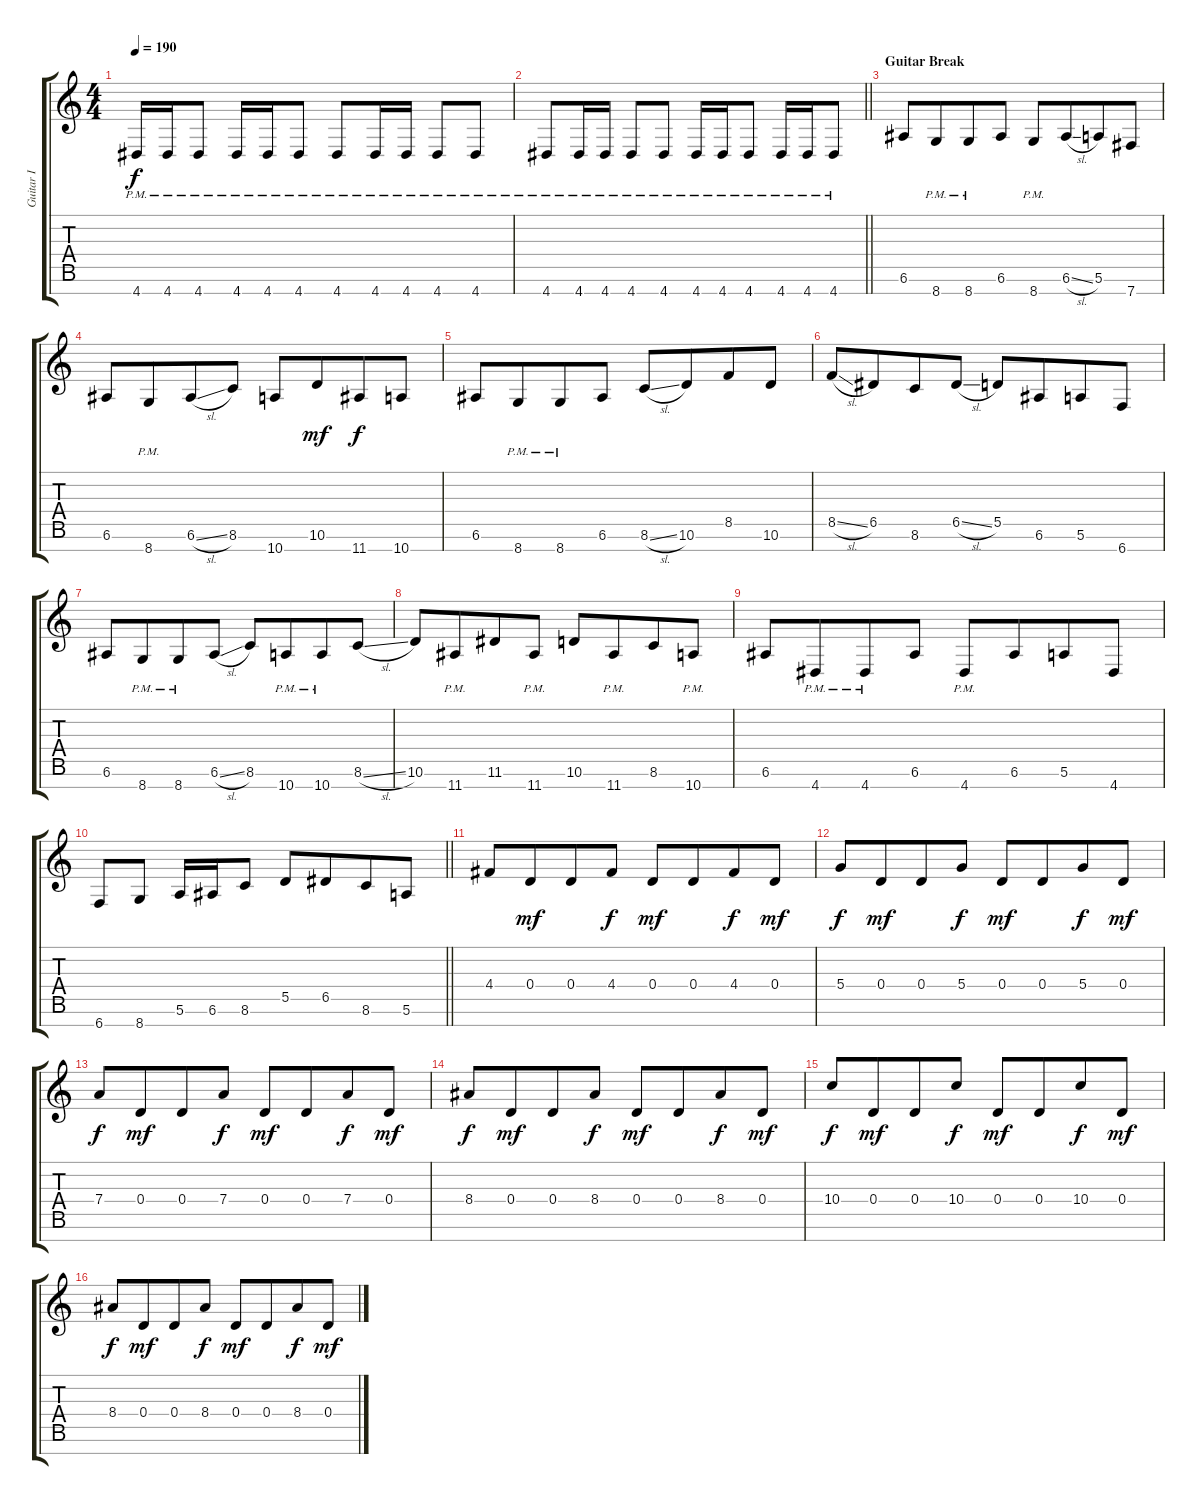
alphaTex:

\track ("Guitar I" "Guitar I") {instrument distortionguitar}
\staff {score tabs}
\tuning (E4 B3 G3 D3 A2 E2 B1) {hide}
\ts (4 4)
\tempo 190
\clef g2
\ks c
4.7{pm}.16{dy f} 4.7{pm}.16 4.7{pm}.8 4.7{pm}.16 4.7{pm}.16 4.7{pm}.8 4.7{pm}.8 4.7{pm}.16 4.7{pm}.16 4.7{pm}.8 4.7{pm}.8 |
\barLineRight lightlight
4.7{pm}.8 4.7{pm}.16 4.7{pm}.16 4.7{pm}.8 4.7{pm}.8 4.7{pm}.16 4.7{pm}.16 4.7{pm}.8 4.7{pm}.16 4.7{pm}.16 4.7{pm}.8 |
\section ("" "Guitar Break")
6.6.8 8.7{pm}.8{beam merge} 8.7{pm}.8 6.6.8 8.7{pm}.8 6.6{sl}.8{beam merge} 5.6.8 7.7.8 |
6.6.8 8.7{pm}.8{beam merge} 6.6{sl}.8 8.6.8 10.7.8 10.6.8{dy mf beam merge} 11.7.8{dy f} 10.7.8 |
6.6.8 8.7{pm}.8{beam merge} 8.7{pm}.8 6.6.8 8.6{sl}.8 10.6.8{beam merge} 8.5.8 10.6.8 |
8.5{sl}.8 6.5.8{beam merge} 8.6.8 6.5{sl}.8 5.5.8 6.6.8{beam merge} 5.6.8 6.7.8 |
6.6.8 8.7{pm}.8{beam merge} 8.7{pm}.8 6.6{sl}.8 8.6.8 10.7{pm}.8{beam merge} 10.7{pm}.8 8.6{sl}.8 |
10.6.8 11.7{pm}.8{beam merge} 11.6.8 11.7{pm}.8 10.6.8 11.7{pm}.8{beam merge} 8.6.8 10.7{pm}.8 |
6.6.8 4.7{pm}.8{beam merge} 4.7{pm}.8 6.6.8 4.7{pm}.8 6.6.8{beam merge} 5.6.8 4.7.8 |
\barLineRight lightlight
6.7.8 8.7.8 5.6.16 6.6.16 8.6.8 5.5.8 6.5.8{beam merge} 8.6.8 5.6.8 |
\section ("" "")
4.4.8{balance 8} 0.4.8{dy mf beam merge} 0.4.8 4.4.8{dy f} 0.4.8{dy mf} 0.4.8{beam merge} 4.4.8{dy f} 0.4.8{dy mf} |
5.4.8{dy f} 0.4.8{dy mf beam merge} 0.4.8 5.4.8{dy f} 0.4.8{dy mf} 0.4.8{beam merge} 5.4.8{dy f} 0.4.8{dy mf} |
7.4.8{dy f} 0.4.8{dy mf beam merge} 0.4.8 7.4.8{dy f} 0.4.8{dy mf} 0.4.8{beam merge} 7.4.8{dy f} 0.4.8{dy mf} |
8.4.8{dy f} 0.4.8{dy mf beam merge} 0.4.8 8.4.8{dy f} 0.4.8{dy mf} 0.4.8{beam merge} 8.4.8{dy f} 0.4.8{dy mf} |
10.4.8{dy f balance 14} 0.4.8{dy mf beam merge} 0.4.8 10.4.8{dy f} 0.4.8{dy mf} 0.4.8{beam merge} 10.4.8{dy f} 0.4.8{dy mf} |
8.4.8{dy f} 0.4.8{dy mf beam merge} 0.4.8 8.4.8{dy f} 0.4.8{dy mf} 0.4.8{beam merge} 8.4.8{dy f} 0.4.8{dy mf}
